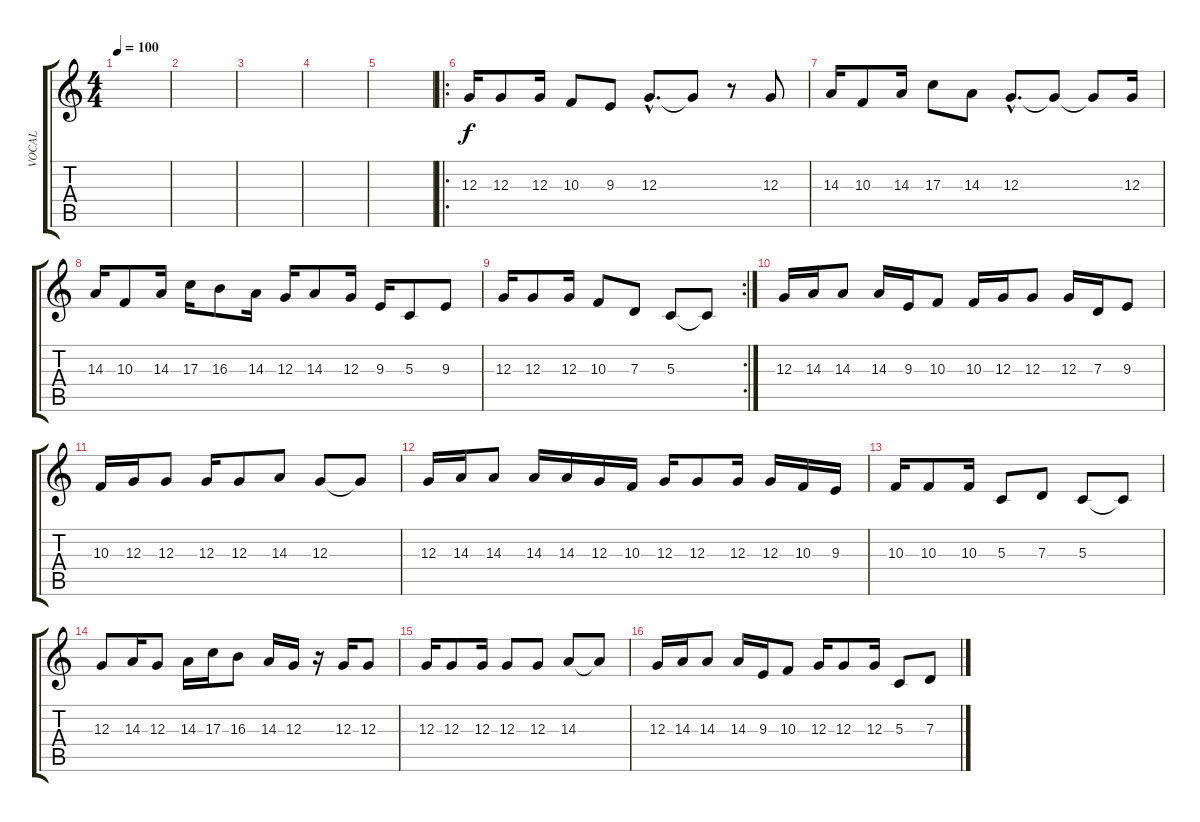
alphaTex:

\track ("VOCAL" "VOCAL") {instrument tuba}
\staff {score tabs}
\tuning (E4 B3 G3 E3 A2 E2) {hide}
\ts (4 4)
\tempo 100
\clef g2
\ks c
|
|
|
|
|
\ro
12.3.16 12.3.8 12.3.16 10.3.8 9.3.8 12.3{hac}.8{d} 12.3{t}.8 r.8 12.3.8 |
14.3.16 10.3.8 14.3.16 17.3.8 14.3.8 12.3{hac}.8{d} 12.3{t}.8 12.3{t}.8 12.3.16 |
14.3.16 10.3.8 14.3.16 17.3.16 16.3.8 14.3.16 12.3.16 14.3.8 12.3.16 9.3.16 5.3.8 9.3.8 |
\rc 2
12.3.16 12.3.8 12.3.16 10.3.8 7.3.8 5.3.8 5.3{t}.8 |
12.3.16 14.3.16 14.3.8 14.3.16 9.3.16 10.3.8 10.3.16 12.3.16 12.3.8 12.3.16 7.3.16 9.3.8 |
10.3.16 12.3.16 12.3.8 12.3.16 12.3.8 14.3.8 12.3.8 12.3{t}.8 |
12.3.16 14.3.16 14.3.8 14.3.16 14.3.16 12.3.16 10.3.16 12.3.16 12.3.8 12.3.16 12.3.16 10.3.16 9.3.16 |
10.3.16 10.3.8 10.3.16 5.3.8 7.3.8 5.3.8 5.3{t}.8 |
12.3.8 14.3.16 12.3.8 14.3.16 17.3.16 16.3.8 14.3.16 12.3.16 r.16 12.3.16 12.3.8 |
12.3.16 12.3.8 12.3.16 12.3.8 12.3.8 14.3.8 14.3{t}.8 |
12.3.16 14.3.16 14.3.8 14.3.16 9.3.16 10.3.8 12.3.16 12.3.8 12.3.16 5.3.8 7.3.8
